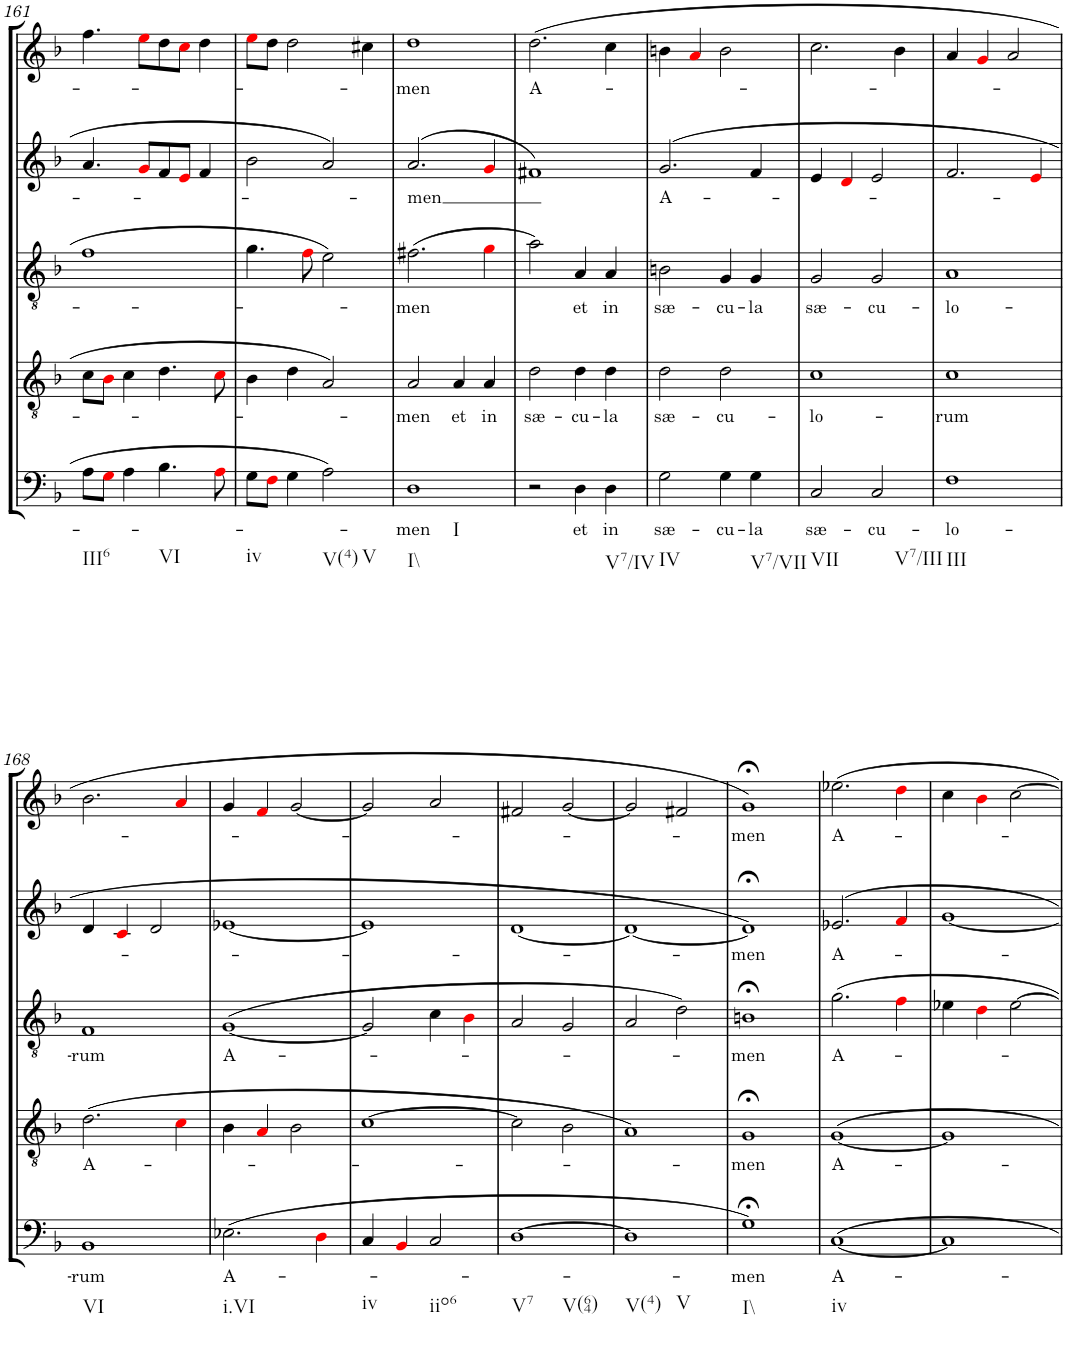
**kern	**text	**kern	**text	**kern	**text	**kern	**text	**kern	**text
*part5	*part5	*part4	*part4	*part3	*part3	*part2	*part2	*part1	*part1
*staff5	*staff5	*staff4	*staff4	*staff3	*staff3	*staff2	*staff2	*staff1	*staff1
*I"Basso	*	*I"Tenore	*	*I"Alto	*	*I"Alto	*	*I"Canto	*
!!LO:PB:g=z
*clefF4	*	*clefGv2	*	*clefGv2	*	*clefG2	*	*clefG2	*
*Trd7c12	*	*	*	*	*	*	*	*	*
*k[b-]	*	*k[b-]	*	*k[b-]	*	*k[b-]	*	*k[b-]	*
*F:	*	*F:	*	*F:	*	*F:	*	*F:	*
*M4/4	*	*M4/4	*	*M4/4	*	*M4/4	*	*M4/4	*
*met(c)	*	*met(c)	*	*met(c)	*	*met(c)	*	*met(c)	*
=161	=161	=161	=161	=161	=161	=161	=161	=161	=161
!LO:TX:b:t=III6	!	!	!	!	!	!	!	!	!
!	!LO:LY:b	!	!LO:LY:b	!	!LO:LY:b	!	!LO:LY:b	!	!LO:LY:b
8A\L	-­-	8c\L	-­-	1f	-­-	4.a/	-­-	4.ff\	-­-
8Gi\J	.	8B-i\J	.	.	.	.	.	.	.
4A\	.	4c\	.	.	.	.	.	.	.
.	.	.	.	.	.	8gi/L	.	8eei\L	.
!LO:TX:b:t=VI	!	!	!	!	!	!	!	!	!
4.B-\	.	4.d\	.	.	.	8f/	.	8dd\	.
.	.	.	.	.	.	8ei/J	.	8cci\J	.
.	.	.	.	.	.	4f/	.	4dd\	.
8Ai\	.	8ci\	.	.	.	.	.	.	.
=162	=162	=162	=162	=162	=162	=162	=162	=162	=162
!LO:TX:b:t=iv	!	!	!	!	!	!	!	!	!
8G\L	.	4B-\	.	4.g\	.	2b-\	.	8eei\L	.
8Fi\J	.	.	.	.	.	.	.	8dd\J	.
4G\	.	4d\	.	.	.	.	.	2dd\	.
.	.	.	.	8fi\	.	.	.	.	.
!LO:TX:b:t=V(4)	!	!	!	!	!	!	!	!	!
!LO:TX:b:t=V	!	!	!	!	!	!	!	!	!
2A\	.	2A/	.	2e\	.	2a/	.	.	.
.	.	.	.	.	.	.	.	4cc#X\	.
=163	=163	=163	=163	=163	=163	=163	=163	=163	=163
!LO:TX:b:t=I\\	!	!	!	!	!	!	!	!	!
!LO:TX:b:t=I	!	!	!	!	!	!	!	!	!
!	!LO:LY:b	!	!LO:LY:b	!	!LO:LY:b	!	!LO:LY:b	!	!LO:LY:b
1D	-men	2A/	-men	(>2.f#X\	-men	(>2.a/	-men	1dd	-men
!	!	!	!LO:LY:b	!	!	!	!	!	!
.	.	4A/	et	.	.	.	.	.	.
!	!	!	!LO:LY:b	!	!	!	!	!	!
.	.	4A/	in	4gi\	.	4gi/	.	.	.
=164	=164	=164	=164	=164	=164	=164	=164	=164	=164
!	!	!	!LO:LY:b	!	!	!	!	!	!LO:LY:b
2r	.	2d\	sæ-	2a\)	.	1f#X)	.	(>2.dd\	A-
!	!LO:LY:b	!	!LO:LY:b	!	!LO:LY:b	!	!	!	!
4D\	et	4d\	-cu-	4A/	et	.	.	.	.
!LO:TX:b:t=V7/IV	!	!	!	!	!	!	!	!	!
!	!LO:LY:b	!	!LO:LY:b	!	!LO:LY:b	!	!	!	!
4D\	in	4d\	-la	4A/	in	.	.	4cc\	.
=165	=165	=165	=165	=165	=165	=165	=165	=165	=165
!LO:TX:b:t=IV	!	!	!	!	!	!	!	!	!
!	!LO:LY:b	!	!LO:LY:b	!	!LO:LY:b	!	!LO:LY:b	!	!
2G\	sæ-	2d\	sæ-	2Bn\	sæ-	(>2.g/	A-	4bn\	.
.	.	.	.	.	.	.	.	4ai/	.
!	!LO:LY:b	!	!LO:LY:b	!	!LO:LY:b	!	!	!	!
4G\	-cu-	2d\	-cu-	4G/	-cu-	.	.	2b\	.
!LO:TX:b:t=V7/VII	!	!	!	!	!	!	!	!	!
!	!LO:LY:b	!	!	!	!LO:LY:b	!	!	!	!
4G\	-la	.	.	4G/	-la	4f/	.	.	.
=166	=166	=166	=166	=166	=166	=166	=166	=166	=166
!LO:TX:b:t=VII	!	!	!	!	!	!	!	!	!
!	!LO:LY:b	!	!LO:LY:b	!	!LO:LY:b	!	!LO:LY:b	!	!LO:LY:b
2C/	sæ-	1c	-­lo-	2G/	sæ-	4e/	-­-	2.cc\	-­-
.	.	.	.	.	.	4di/	.	.	.
!LO:TX:b:t=V7/III	!	!	!	!	!	!	!	!	!
!	!LO:LY:b	!	!	!	!LO:LY:b	!	!	!	!
2C/	-cu-	.	.	2G/	-cu-	2e/	.	.	.
.	.	.	.	.	.	.	.	4b-\	.
=167	=167	=167	=167	=167	=167	=167	=167	=167	=167
!LO:TX:b:t=III	!	!	!	!	!	!	!	!	!
!	!LO:LY:b	!	!LO:LY:b	!	!LO:LY:b	!	!	!	!
1F	-lo-	1c	-rum	1A	-lo-	2.f/	.	4a/	.
.	.	.	.	.	.	.	.	4gi/	.
.	.	.	.	.	.	.	.	2a/	.
.	.	.	.	.	.	4ei/	.	.	.
!!LO:LB:g=z
=168	=168	=168	=168	=168	=168	=168	=168	=168	=168
!LO:TX:b:t=VI	!	!	!	!	!	!	!	!	!
!	!LO:LY:b	!	!LO:LY:b	!	!LO:LY:b	!	!	!	!
1BB-	-rum	(>2.d\	A-	1F	-rum	4d/	.	2.b-\	.
.	.	.	.	.	.	4ci/	.	.	.
.	.	.	.	.	.	2d/	.	.	.
.	.	4ci\	.	.	.	.	.	4ai/	.
=169	=169	=169	=169	=169	=169	=169	=169	=169	=169
!LO:TX:b:t=i.VI	!	!	!	!	!	!	!	!	!
!	!LO:LY:b	!	!	!	!LO:LY:b	!	!	!	!
(>2.E-X\	A-	4B-\	.	(>[1G	A-	[1e-X	.	4g/	.
.	.	4Ai/	.	.	.	.	.	4fi/	.
.	.	2B-\	.	.	.	.	.	[2g/	.
4Di\	.	.	.	.	.	.	.	.	.
=170	=170	=170	=170	=170	=170	=170	=170	=170	=170
!LO:TX:b:t=iv	!	!	!	!	!	!	!	!	!
4C/	.	[1c	.	2G/]	.	1e-]	.	2g/]	.
4BB-i/	.	.	.	.	.	.	.	.	.
!LO:TX:b:t=iio6	!	!	!	!	!	!	!	!	!
2C/	.	.	.	4c\	.	.	.	2a/	.
.	.	.	.	4B-i\	.	.	.	.	.
=171	=171	=171	=171	=171	=171	=171	=171	=171	=171
!LO:TX:b:t=V7	!	!	!	!	!	!	!	!	!
!LO:TX:b:t=V(64)	!	!	!	!	!	!	!	!	!
!	!LO:LY:b	!	!LO:LY:b	!	!LO:LY:b	!	!LO:LY:b	!	!LO:LY:b
[1D	-­-	2c\]	-­-	2A/	-­-	[1d	-­-	2f#X/	-­-
.	.	2B-\	.	2G/	.	.	.	[2g/	.
=172	=172	=172	=172	=172	=172	=172	=172	=172	=172
!LO:TX:b:t=V(4)	!	!	!	!	!	!	!	!	!
!LO:TX:b:t=V	!	!	!	!	!	!	!	!	!
1D]	.	1A)	.	2A/	.	1d_	.	2g/]	.
.	.	.	.	2d\)	.	.	.	2f#X/	.
=173	=173	=173	=173	=173	=173	=173	=173	=173	=173
!LO:TX:b:t=I\\	!	!	!	!	!	!	!	!	!
!	!LO:LY:b	!	!LO:LY:b	!	!LO:LY:b	!	!LO:LY:b	!	!LO:LY:b
1G;<)	-men	1G;<	-men	1Bn;<	-men	1d;<])	-men	1g;<)	-men
=174	=174	=174	=174	=174	=174	=174	=174	=174	=174
!LO:TX:b:t=iv	!	!	!	!	!	!	!	!	!
!	!LO:LY:b	!	!LO:LY:b	!	!LO:LY:b	!	!LO:LY:b	!	!LO:LY:b
[1C	A-	[1G	A-	2.g\	A-	2.e-X/	A-	2.ee-X\	A-
.	.	.	.	4fi\	.	4fi/	.	4ddi\	.
=175	=175	=175	=175	=175	=175	=175	=175	=175	=175
1C]	.	1G]	.	4e-X\	.	[1g	.	4cc\	.
.	.	.	.	4di\	.	.	.	4b-i\	.
.	.	.	.	[2e-\	.	.	.	[2cc\	.
=	=	=	=	=	=	=	=	=	=
*-	*-	*-	*-	*-	*-	*-	*-	*-	*-
